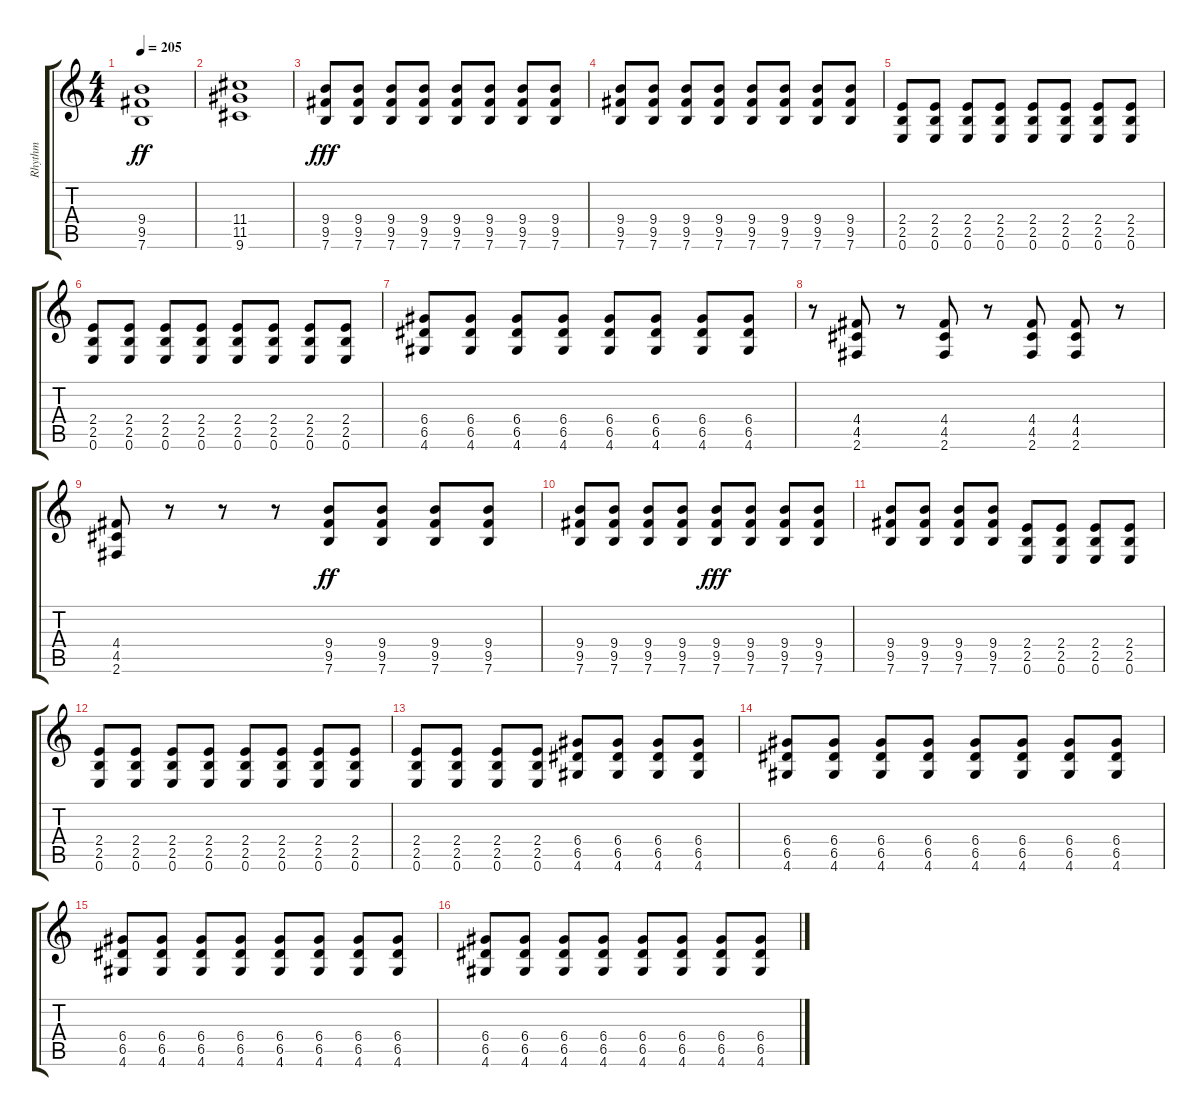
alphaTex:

\track ("Rhythm" "Rhythm") {instrument overdrivenguitar}
\staff {score tabs}
\tuning (E4 B3 G3 D3 A2 E2) {hide}
\ts (4 4)
\tempo 205
\clef g2
\ks c
(9.4 9.5 7.6).1{dy ff} |
(11.4 11.5 9.6).1 |
(9.4 9.5 7.6).8{dy fff} (9.4 9.5 7.6).8 (9.4 9.5 7.6).8 (9.4 9.5 7.6).8 (9.4 9.5 7.6).8 (9.4 9.5 7.6).8 (9.4 9.5 7.6).8 (9.4 9.5 7.6).8 |
(9.4 9.5 7.6).8 (9.4 9.5 7.6).8 (9.4 9.5 7.6).8 (9.4 9.5 7.6).8 (9.4 9.5 7.6).8 (9.4 9.5 7.6).8 (9.4 9.5 7.6).8 (9.4 9.5 7.6).8 |
(2.4 2.5 0.6).8 (2.4 2.5 0.6).8 (2.4 2.5 0.6).8 (2.4 2.5 0.6).8 (2.4 2.5 0.6).8 (2.4 2.5 0.6).8 (2.4 2.5 0.6).8 (2.4 2.5 0.6).8 |
(2.4 2.5 0.6).8 (2.4 2.5 0.6).8 (2.4 2.5 0.6).8 (2.4 2.5 0.6).8 (2.4 2.5 0.6).8 (2.4 2.5 0.6).8 (2.4 2.5 0.6).8 (2.4 2.5 0.6).8 |
(6.4 6.5 4.6).8 (6.4 6.5 4.6).8 (6.4 6.5 4.6).8 (6.4 6.5 4.6).8 (6.4 6.5 4.6).8 (6.4 6.5 4.6).8 (6.4 6.5 4.6).8 (6.4 6.5 4.6).8 |
r.8 (4.4 4.5 2.6).8 r.8 (4.4 4.5 2.6).8 r.8 (4.4 4.5 2.6).8 (4.4 4.5 2.6).8 r.8 |
(4.4 4.5 2.6).8 r.8 r.8 r.8 (9.4 9.5 7.6).8{dy ff} (9.4 9.5 7.6).8 (9.4 9.5 7.6).8 (9.4 9.5 7.6).8 |
(9.4 9.5 7.6).8 (9.4 9.5 7.6).8 (9.4 9.5 7.6).8 (9.4 9.5 7.6).8 (9.4 9.5 7.6).8{dy fff} (9.4 9.5 7.6).8 (9.4 9.5 7.6).8 (9.4 9.5 7.6).8 |
(9.4 9.5 7.6).8 (9.4 9.5 7.6).8 (9.4 9.5 7.6).8 (9.4 9.5 7.6).8 (2.4 2.5 0.6).8 (2.4 2.5 0.6).8 (2.4 2.5 0.6).8 (2.4 2.5 0.6).8 |
(2.4 2.5 0.6).8 (2.4 2.5 0.6).8 (2.4 2.5 0.6).8 (2.4 2.5 0.6).8 (2.4 2.5 0.6).8 (2.4 2.5 0.6).8 (2.4 2.5 0.6).8 (2.4 2.5 0.6).8 |
(2.4 2.5 0.6).8 (2.4 2.5 0.6).8 (2.4 2.5 0.6).8 (2.4 2.5 0.6).8 (6.4 6.5 4.6).8 (6.4 6.5 4.6).8 (6.4 6.5 4.6).8 (6.4 6.5 4.6).8 |
(6.4 6.5 4.6).8 (6.4 6.5 4.6).8 (6.4 6.5 4.6).8 (6.4 6.5 4.6).8 (6.4 6.5 4.6).8 (6.4 6.5 4.6).8 (6.4 6.5 4.6).8 (6.4 6.5 4.6).8 |
(6.4 6.5 4.6).8 (6.4 6.5 4.6).8 (6.4 6.5 4.6).8 (6.4 6.5 4.6).8 (6.4 6.5 4.6).8 (6.4 6.5 4.6).8 (6.4 6.5 4.6).8 (6.4 6.5 4.6).8 |
(6.4 6.5 4.6).8 (6.4 6.5 4.6).8 (6.4 6.5 4.6).8 (6.4 6.5 4.6).8 (6.4 6.5 4.6).8 (6.4 6.5 4.6).8 (6.4 6.5 4.6).8 (6.4 6.5 4.6).8
